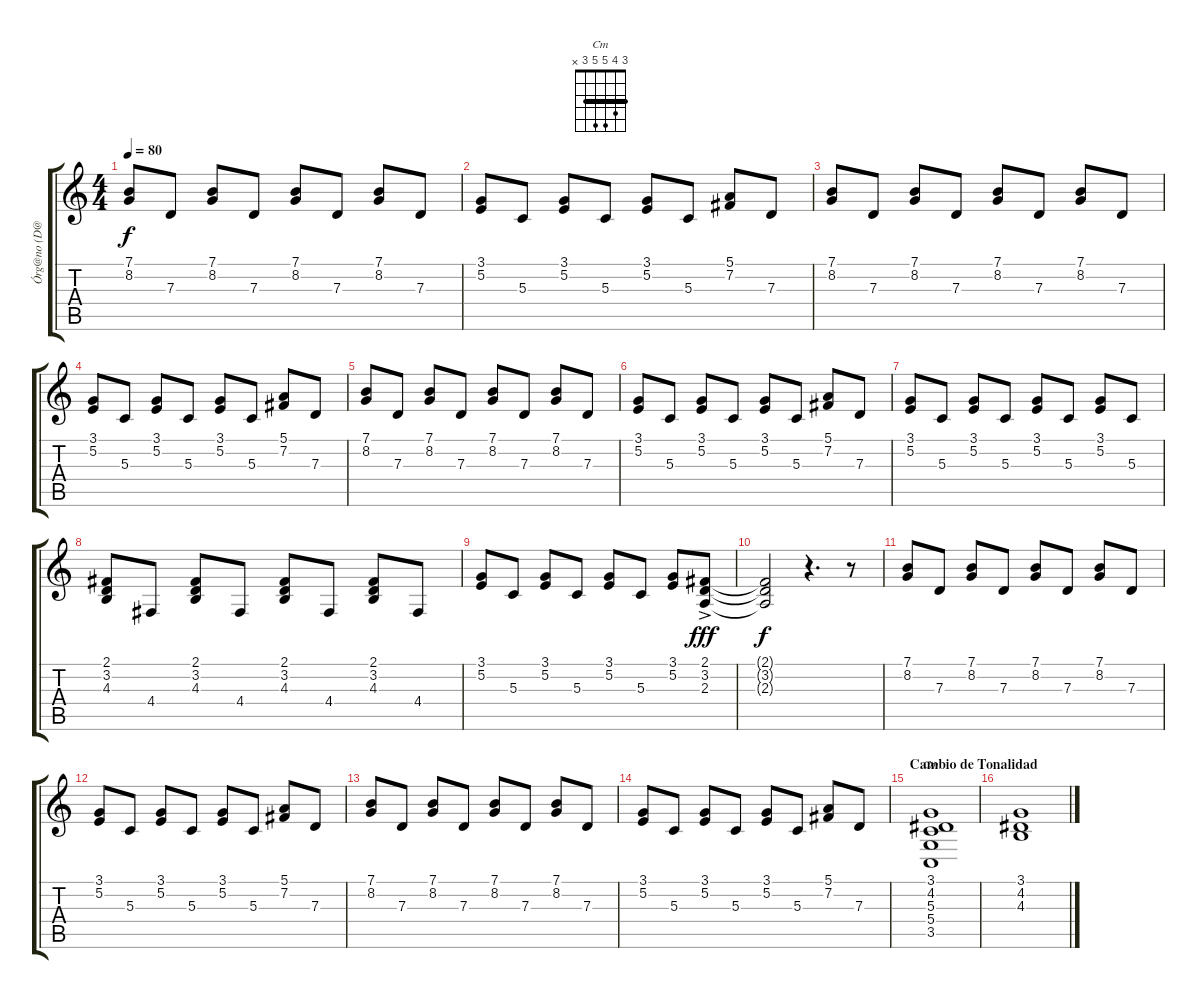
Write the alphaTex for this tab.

\track ("Órg@no (D@ny Mezquit@)" "Órg@no (D@") {instrument fx7echoes}
\staff {score tabs}
\tuning (E4 B3 G3 D3 A2 E2) {hide}
\chord ("Cm" 3 4 5 5 3 x) {barre 3}
\ts (4 4)
\tempo 80
\clef g2
\ks c
(7.1 8.2).8{dy f} 7.3.8 (7.1 8.2).8 7.3.8 (7.1 8.2).8 7.3.8 (7.1 8.2).8 7.3.8 |
(3.1 5.2).8 5.3.8 (3.1 5.2).8 5.3.8 (3.1 5.2).8 5.3.8 (5.1 7.2).8 7.3.8 |
(7.1 8.2).8 7.3.8 (7.1 8.2).8 7.3.8 (7.1 8.2).8 7.3.8 (7.1 8.2).8 7.3.8 |
(3.1 5.2).8 5.3.8 (3.1 5.2).8 5.3.8 (3.1 5.2).8 5.3.8 (5.1 7.2).8 7.3.8 |
(7.1 8.2).8 7.3.8 (7.1 8.2).8 7.3.8 (7.1 8.2).8 7.3.8 (7.1 8.2).8 7.3.8 |
(3.1 5.2).8 5.3.8 (3.1 5.2).8 5.3.8 (3.1 5.2).8 5.3.8 (5.1 7.2).8 7.3.8 |
(3.1 5.2).8 5.3.8 (3.1 5.2).8 5.3.8 (3.1 5.2).8 5.3.8 (3.1 5.2).8 5.3.8 |
(2.1 3.2 4.3).8 4.4.8 (2.1 3.2 4.3).8 4.4.8 (2.1 3.2 4.3).8 4.4.8 (2.1 3.2 4.3).8 4.4.8 |
(3.1 5.2).8 5.3.8 (3.1 5.2).8 5.3.8 (3.1 5.2).8 5.3.8 (3.1 5.2).8 (2.1{ac} 3.2 2.3).8{dy fff} |
(2.1{t} 3.2{t} 2.3{t}).2{dy f} r.4{d} r.8 |
(7.1 8.2).8 7.3.8 (7.1 8.2).8 7.3.8 (7.1 8.2).8 7.3.8 (7.1 8.2).8 7.3.8 |
(3.1 5.2).8 5.3.8 (3.1 5.2).8 5.3.8 (3.1 5.2).8 5.3.8 (5.1 7.2).8 7.3.8 |
(7.1 8.2).8 7.3.8 (7.1 8.2).8 7.3.8 (7.1 8.2).8 7.3.8 (7.1 8.2).8 7.3.8 |
(3.1 5.2).8 5.3.8 (3.1 5.2).8 5.3.8 (3.1 5.2).8 5.3.8 (5.1 7.2).8 7.3.8 |
\section ("" "Cambio de Tonalidad")
(3.1 4.2 5.3 5.4 3.5).1{ch "Cm"} |
(3.1 4.2 4.3).1
